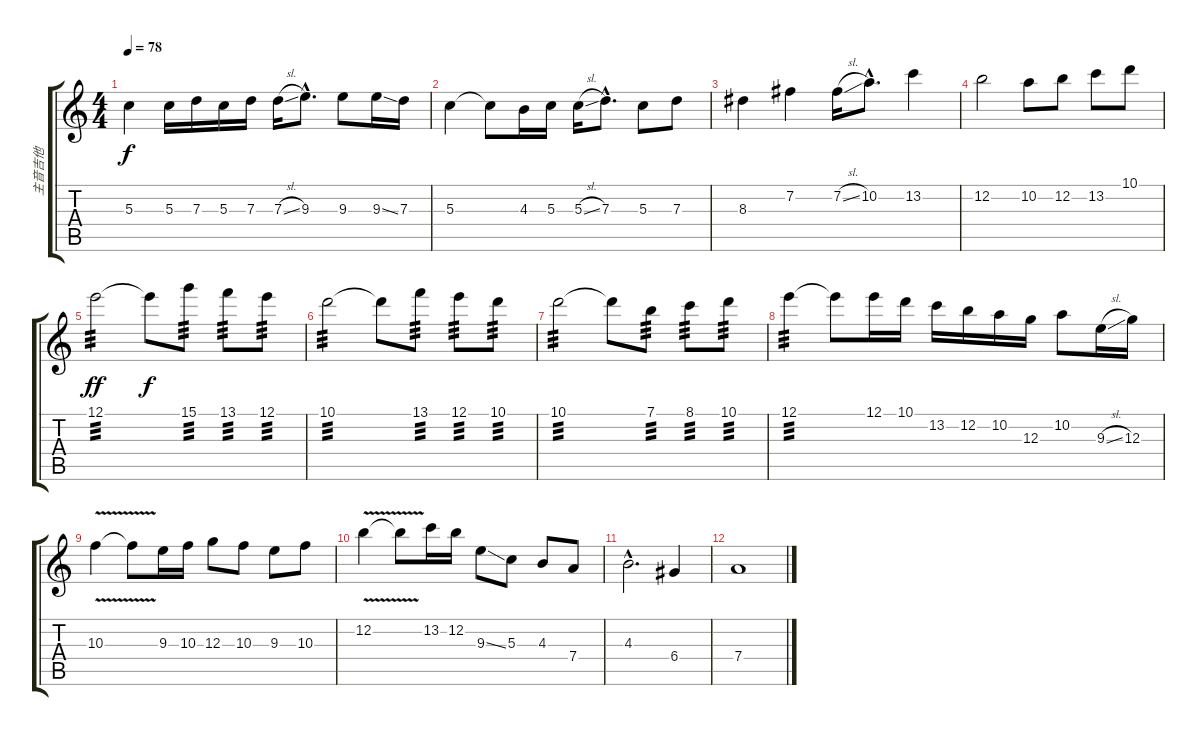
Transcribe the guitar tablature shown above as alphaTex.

\track ("主音吉他" "主音吉他") {instrument acousticguitarsteel}
\staff {score tabs}
\tuning (E4 B3 G3 D3 A2 E2) {hide}
\ts (4 4)
\tempo 78
\clef g2
\ks c
5.3.4{dy f} 5.3.16 7.3.16 5.3.16 7.3.16 7.3{sl}.16 9.3{hac}.8{d} 9.3.8 9.3{ss}.16 7.3.16 |
5.3.4 5.3{t}.8 4.3.16 5.3.16 5.3{sl}.16 7.3{hac}.8{d} 5.3.8 7.3.8 |
8.3.4 7.2.4 7.2{sl}.16 10.2{hac}.8{d} 13.2.4 |
12.2.2 10.2.8 12.2.8 13.2.8 10.1.8 |
12.1.2{tp 3 dy ff} 12.1{t}.8{dy f} 15.1.8{tp 3} 13.1.8{tp 3} 12.1.8{tp 3} |
10.1.2{tp 3} 10.1{t}.8 13.1.8{tp 3} 12.1.8{tp 3} 10.1.8{tp 3} |
10.1.2{tp 3} 10.1{t}.8 7.1.8{tp 3} 8.1.8{tp 3} 10.1.8{tp 3} |
12.1.4{tp 3} 12.1{t}.8 12.1.16 10.1.16 13.2.16 12.2.16 10.2.16 12.3.16 10.2.8 9.3{sl}.16 12.3.16 |
10.3{v}.4 10.3{t}.8 9.3.16 10.3.16 12.3.8 10.3.8 9.3.8 10.3.8 |
12.2{v}.4 12.2{t}.8 13.2.16 12.2.16 9.3{ss}.8 5.3.8 4.3.8 7.4.8 |
4.3{hac}.2{d} 6.4.4 |
7.4.1
